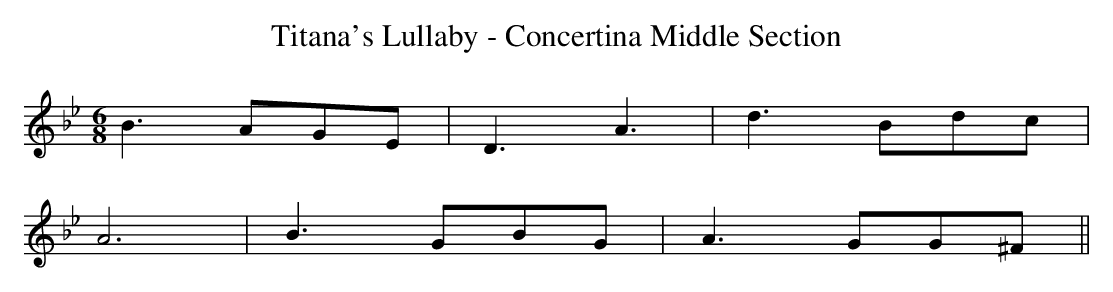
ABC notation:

X:1
T:Titana's Lullaby - Concertina Middle Section
M:6/8
L:1/8
K:Gm
B3AGE|D3A3|d3Bdc|
A6|B3GBG|A3GG^F||
